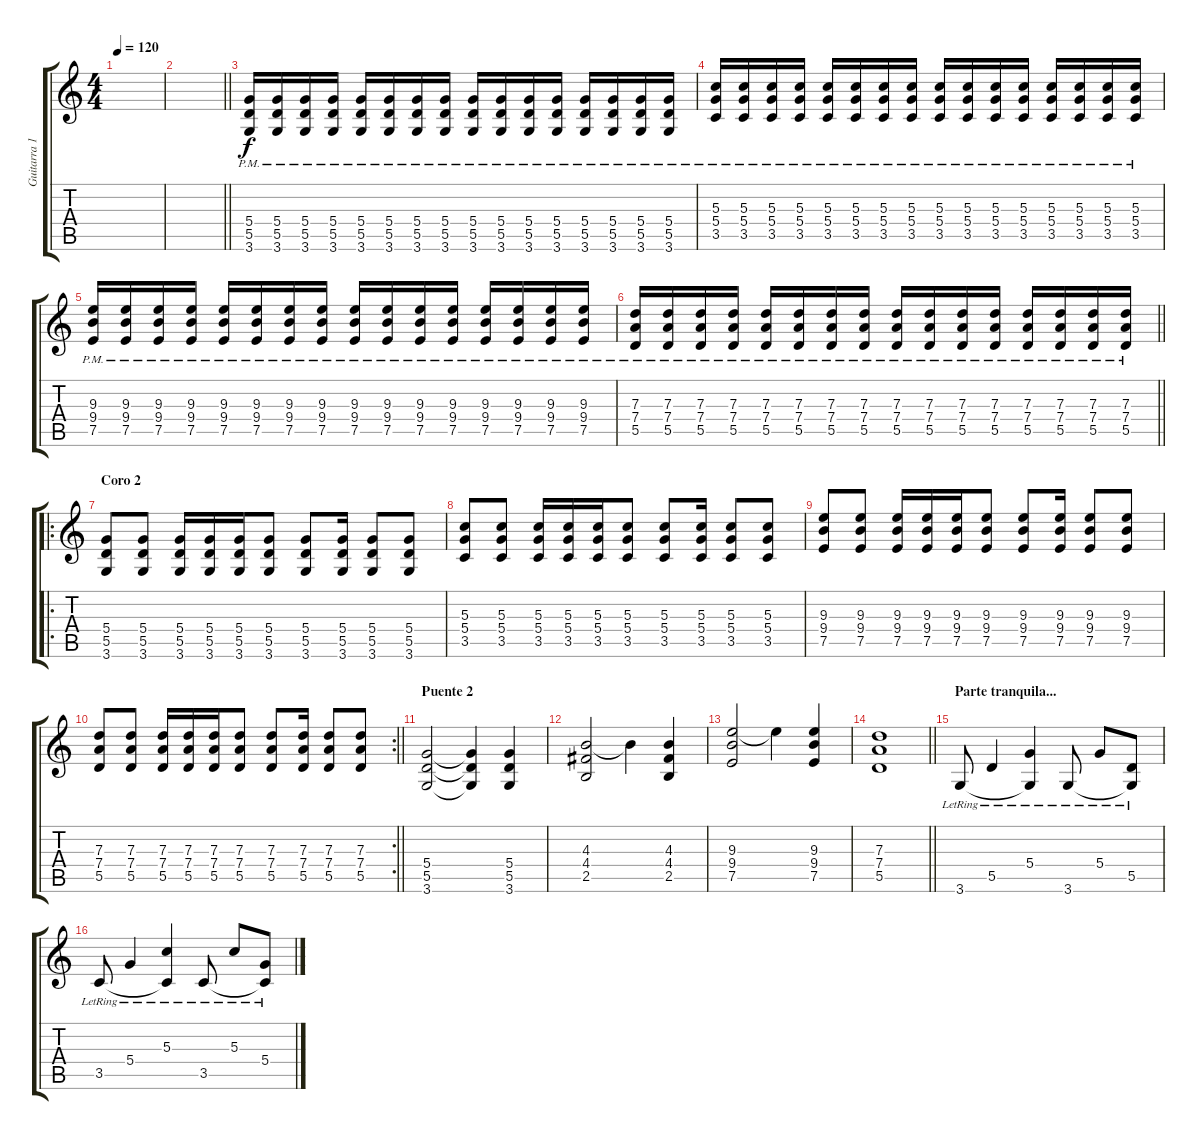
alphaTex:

\track ("Guitarra 1" "Guitarra 1") {instrument distortionguitar}
\staff {score tabs}
\tuning (E4 B3 G3 D3 A2 E2) {hide}
\ts (4 4)
\tempo 120
\clef g2
\ks c
|
\barLineRight lightlight
|
(5.4{pm} 5.5{pm} 3.6{pm}).16 (5.4{pm} 5.5{pm} 3.6{pm}).16 (5.4{pm} 5.5{pm} 3.6{pm}).16 (5.4{pm} 5.5{pm} 3.6{pm}).16 (5.4{pm} 5.5{pm} 3.6{pm}).16 (5.4{pm} 5.5{pm} 3.6{pm}).16 (5.4{pm} 5.5{pm} 3.6{pm}).16 (5.4{pm} 5.5{pm} 3.6{pm}).16 (5.4{pm} 5.5{pm} 3.6{pm}).16 (5.4{pm} 5.5{pm} 3.6{pm}).16 (5.4{pm} 5.5{pm} 3.6{pm}).16 (5.4{pm} 5.5{pm} 3.6{pm}).16 (5.4{pm} 5.5{pm} 3.6{pm}).16 (5.4{pm} 5.5{pm} 3.6{pm}).16 (5.4{pm} 5.5{pm} 3.6{pm}).16 (5.4{pm} 5.5{pm} 3.6{pm}).16 |
(5.3{pm} 5.4{pm} 3.5{pm}).16 (5.3{pm} 5.4{pm} 3.5{pm}).16 (5.3{pm} 5.4{pm} 3.5{pm}).16 (5.3{pm} 5.4{pm} 3.5{pm}).16 (5.3{pm} 5.4{pm} 3.5{pm}).16 (5.3{pm} 5.4{pm} 3.5{pm}).16 (5.3{pm} 5.4{pm} 3.5{pm}).16 (5.3{pm} 5.4{pm} 3.5{pm}).16 (5.3{pm} 5.4{pm} 3.5{pm}).16 (5.3{pm} 5.4{pm} 3.5{pm}).16 (5.3{pm} 5.4{pm} 3.5{pm}).16 (5.3{pm} 5.4{pm} 3.5{pm}).16 (5.3{pm} 5.4{pm} 3.5{pm}).16 (5.3{pm} 5.4{pm} 3.5{pm}).16 (5.3{pm} 5.4{pm} 3.5{pm}).16 (5.3{pm} 5.4{pm} 3.5{pm}).16 |
(9.3{pm} 9.4{pm} 7.5{pm}).16 (9.3{pm} 9.4{pm} 7.5{pm}).16 (9.3{pm} 9.4{pm} 7.5{pm}).16 (9.3{pm} 9.4{pm} 7.5{pm}).16 (9.3{pm} 9.4{pm} 7.5{pm}).16 (9.3{pm} 9.4{pm} 7.5{pm}).16 (9.3{pm} 9.4{pm} 7.5{pm}).16 (9.3{pm} 9.4{pm} 7.5{pm}).16 (9.3{pm} 9.4{pm} 7.5{pm}).16 (9.3{pm} 9.4{pm} 7.5{pm}).16 (9.3{pm} 9.4{pm} 7.5{pm}).16 (9.3{pm} 9.4{pm} 7.5{pm}).16 (9.3{pm} 9.4{pm} 7.5{pm}).16 (9.3{pm} 9.4{pm} 7.5{pm}).16 (9.3{pm} 9.4{pm} 7.5{pm}).16 (9.3{pm} 9.4{pm} 7.5{pm}).16 |
\barLineRight lightlight
(7.3{pm} 7.4{pm} 5.5{pm}).16 (7.3{pm} 7.4{pm} 5.5{pm}).16 (7.3{pm} 7.4{pm} 5.5{pm}).16 (7.3{pm} 7.4{pm} 5.5{pm}).16 (7.3{pm} 7.4{pm} 5.5{pm}).16 (7.3{pm} 7.4{pm} 5.5{pm}).16 (7.3{pm} 7.4{pm} 5.5{pm}).16 (7.3{pm} 7.4{pm} 5.5{pm}).16 (7.3{pm} 7.4{pm} 5.5{pm}).16 (7.3{pm} 7.4{pm} 5.5{pm}).16 (7.3{pm} 7.4{pm} 5.5{pm}).16 (7.3{pm} 7.4{pm} 5.5{pm}).16 (7.3{pm} 7.4{pm} 5.5{pm}).16 (7.3{pm} 7.4{pm} 5.5{pm}).16 (7.3{pm} 7.4{pm} 5.5{pm}).16 (7.3{pm} 7.4{pm} 5.5{pm}).16 |
\ro
\section ("" "Coro 2")
(5.4 5.5 3.6).8 (5.4 5.5 3.6).8 (5.4 5.5 3.6).16 (5.4 5.5 3.6).16 (5.4 5.5 3.6).16 (5.4 5.5 3.6).8 (5.4 5.5 3.6).8 (5.4 5.5 3.6).16 (5.4 5.5 3.6).8 (5.4 5.5 3.6).8 |
(5.3 5.4 3.5).8 (5.3 5.4 3.5).8 (5.3 5.4 3.5).16 (5.3 5.4 3.5).16 (5.3 5.4 3.5).16 (5.3 5.4 3.5).8 (5.3 5.4 3.5).8 (5.3 5.4 3.5).16 (5.3 5.4 3.5).8 (5.3 5.4 3.5).8 |
(9.3 9.4 7.5).8 (9.3 9.4 7.5).8 (9.3 9.4 7.5).16 (9.3 9.4 7.5).16 (9.3 9.4 7.5).16 (9.3 9.4 7.5).8 (9.3 9.4 7.5).8 (9.3 9.4 7.5).16 (9.3 9.4 7.5).8 (9.3 9.4 7.5).8 |
\rc 2
\barLineRight lightlight
(7.3 7.4 5.5).8 (7.3 7.4 5.5).8 (7.3 7.4 5.5).16 (7.3 7.4 5.5).16 (7.3 7.4 5.5).16 (7.3 7.4 5.5).8 (7.3 7.4 5.5).8 (7.3 7.4 5.5).16 (7.3 7.4 5.5).8 (7.3 7.4 5.5).8 |
\section ("" "Puente 2")
(5.4 5.5 3.6).2 (5.4{t} 5.5{t} 3.6{t}).4 (5.4 5.5 3.6).4 |
(4.3 4.4 2.5).2 4.3{t}.4 (4.3 4.4 2.5).4 |
(9.3 9.4 7.5).2 9.3{t}.4 (9.3 9.4 7.5).4 |
\barLineRight lightlight
(7.3 7.4 5.5).1 |
\section ("" "Parte tranquila...")
3.6{lr}.8{instrument electricguitarclean} 5.5{lr}.4 (5.4{lr} 3.6{t}).4 3.6{lr}.8 5.4{lr}.8 (5.5{lr} 3.6{t}).8 |
3.5{lr}.8{instrument electricguitarclean} 5.4{lr}.4 (5.3{lr} 3.5{t}).4 3.5{lr}.8 5.3{lr}.8 (5.4{lr} 3.5{t}).8
